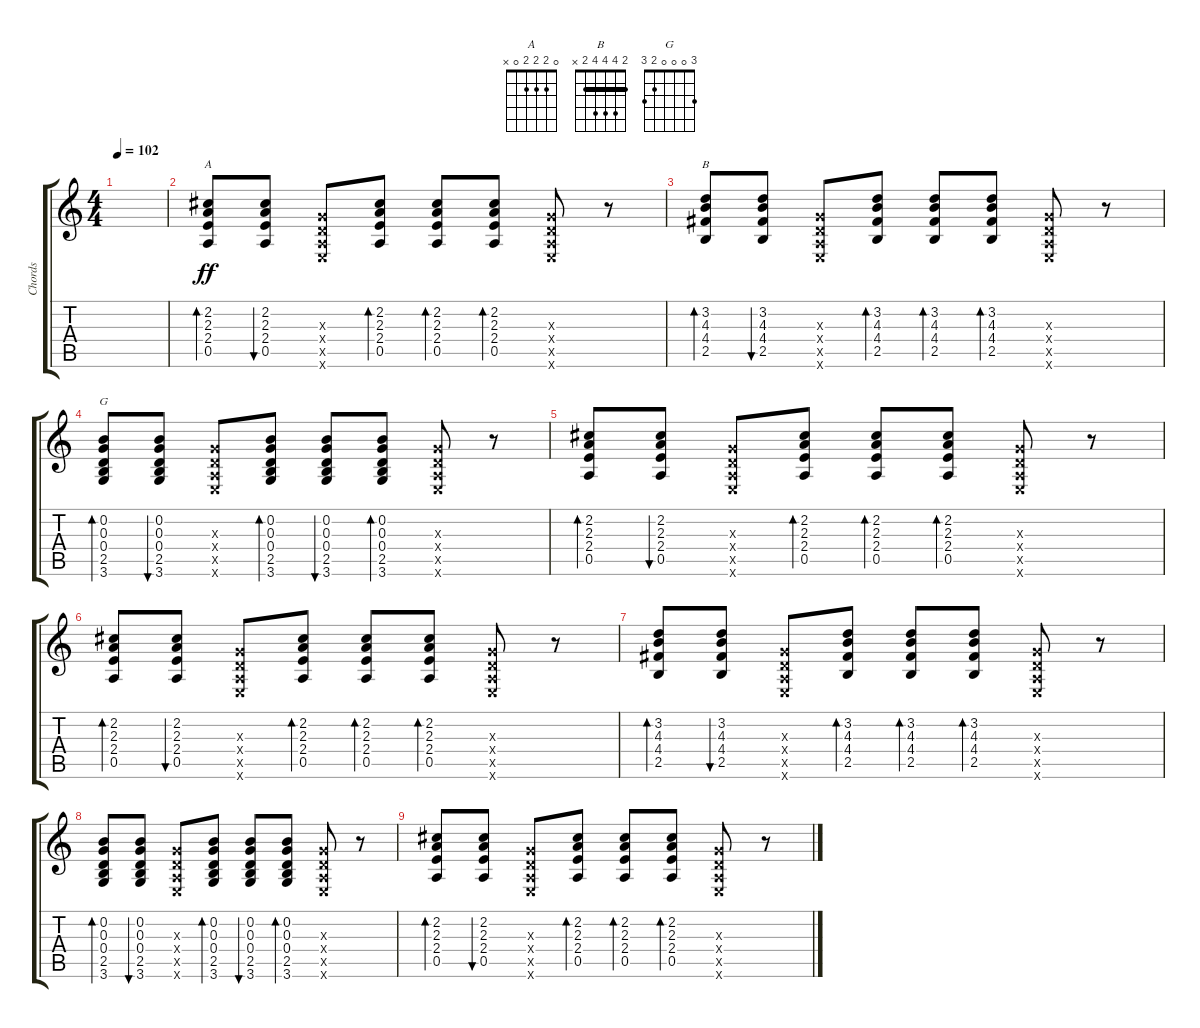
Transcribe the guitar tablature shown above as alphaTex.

\track ("Chords" "Chords") {instrument acousticguitarsteel}
\staff {score tabs}
\tuning (E4 B3 G3 D3 A2 E2) {hide}
\chord ("A" 0 2 2 2 0 x)
\chord ("B" 2 4 4 4 2 x) {barre 2}
\chord ("G" 3 0 0 0 2 3)
\ts (4 4)
\tempo 102
\clef g2
\ks c
|
(2.2 2.3 2.4 0.5).8{bd 30 ch "A" dy ff} (2.2 2.3 2.4 0.5).8{bu 30} (0.3{x} 0.4{x} 0.5{x} 0.6{x}).8 (2.2 2.3 2.4 0.5).8{bd 30} (2.2 2.3 2.4 0.5).8{bd 30} (2.2 2.3 2.4 0.5).8{bd 30} (0.3{x} 0.4{x} 0.5{x} 0.6{x}).8 r.8 |
(3.2 4.3 4.4 2.5).8{bd 30 ch "B"} (3.2 4.3 4.4 2.5).8{bu 30} (0.3{x} 0.4{x} 0.5{x} 0.6{x}).8 (3.2 4.3 4.4 2.5).8{bd 30} (3.2 4.3 4.4 2.5).8{bd 30} (3.2 4.3 4.4 2.5).8{bd 30} (0.3{x} 0.4{x} 0.5{x} 0.6{x}).8 r.8 |
(0.2 0.3 0.4 2.5 3.6).8{bd 30 ch "G"} (0.2 0.3 0.4 2.5 3.6).8{bu 30} (0.3{x} 0.4{x} 0.5{x} 0.6{x}).8 (0.2 0.3 0.4 2.5 3.6).8{bd 30} (0.2 0.3 0.4 2.5 3.6).8{bu 30} (0.2 0.3 0.4 2.5 3.6).8{bd 30} (0.3{x} 0.4{x} 0.5{x} 0.6{x}).8 r.8 |
(2.2 2.3 2.4 0.5).8{bd 30} (2.2 2.3 2.4 0.5).8{bu 30} (0.3{x} 0.4{x} 0.5{x} 0.6{x}).8 (2.2 2.3 2.4 0.5).8{bd 30} (2.2 2.3 2.4 0.5).8{bd 30} (2.2 2.3 2.4 0.5).8{bd 30} (0.3{x} 0.4{x} 0.5{x} 0.6{x}).8 r.8 |
(2.2 2.3 2.4 0.5).8{bd 30} (2.2 2.3 2.4 0.5).8{bu 30} (0.3{x} 0.4{x} 0.5{x} 0.6{x}).8 (2.2 2.3 2.4 0.5).8{bd 30} (2.2 2.3 2.4 0.5).8{bd 30} (2.2 2.3 2.4 0.5).8{bd 30} (0.3{x} 0.4{x} 0.5{x} 0.6{x}).8 r.8 |
(3.2 4.3 4.4 2.5).8{bd 30} (3.2 4.3 4.4 2.5).8{bu 30} (0.3{x} 0.4{x} 0.5{x} 0.6{x}).8 (3.2 4.3 4.4 2.5).8{bd 30} (3.2 4.3 4.4 2.5).8{bd 30} (3.2 4.3 4.4 2.5).8{bd 30} (0.3{x} 0.4{x} 0.5{x} 0.6{x}).8 r.8 |
(0.2 0.3 0.4 2.5 3.6).8{bd 30} (0.2 0.3 0.4 2.5 3.6).8{bu 30} (0.3{x} 0.4{x} 0.5{x} 0.6{x}).8 (0.2 0.3 0.4 2.5 3.6).8{bd 30} (0.2 0.3 0.4 2.5 3.6).8{bu 30} (0.2 0.3 0.4 2.5 3.6).8{bd 30} (0.3{x} 0.4{x} 0.5{x} 0.6{x}).8 r.8 |
(2.2 2.3 2.4 0.5).8{bd 30} (2.2 2.3 2.4 0.5).8{bu 30} (0.3{x} 0.4{x} 0.5{x} 0.6{x}).8 (2.2 2.3 2.4 0.5).8{bd 30} (2.2 2.3 2.4 0.5).8{bd 30} (2.2 2.3 2.4 0.5).8{bd 30} (0.3{x} 0.4{x} 0.5{x} 0.6{x}).8 r.8
